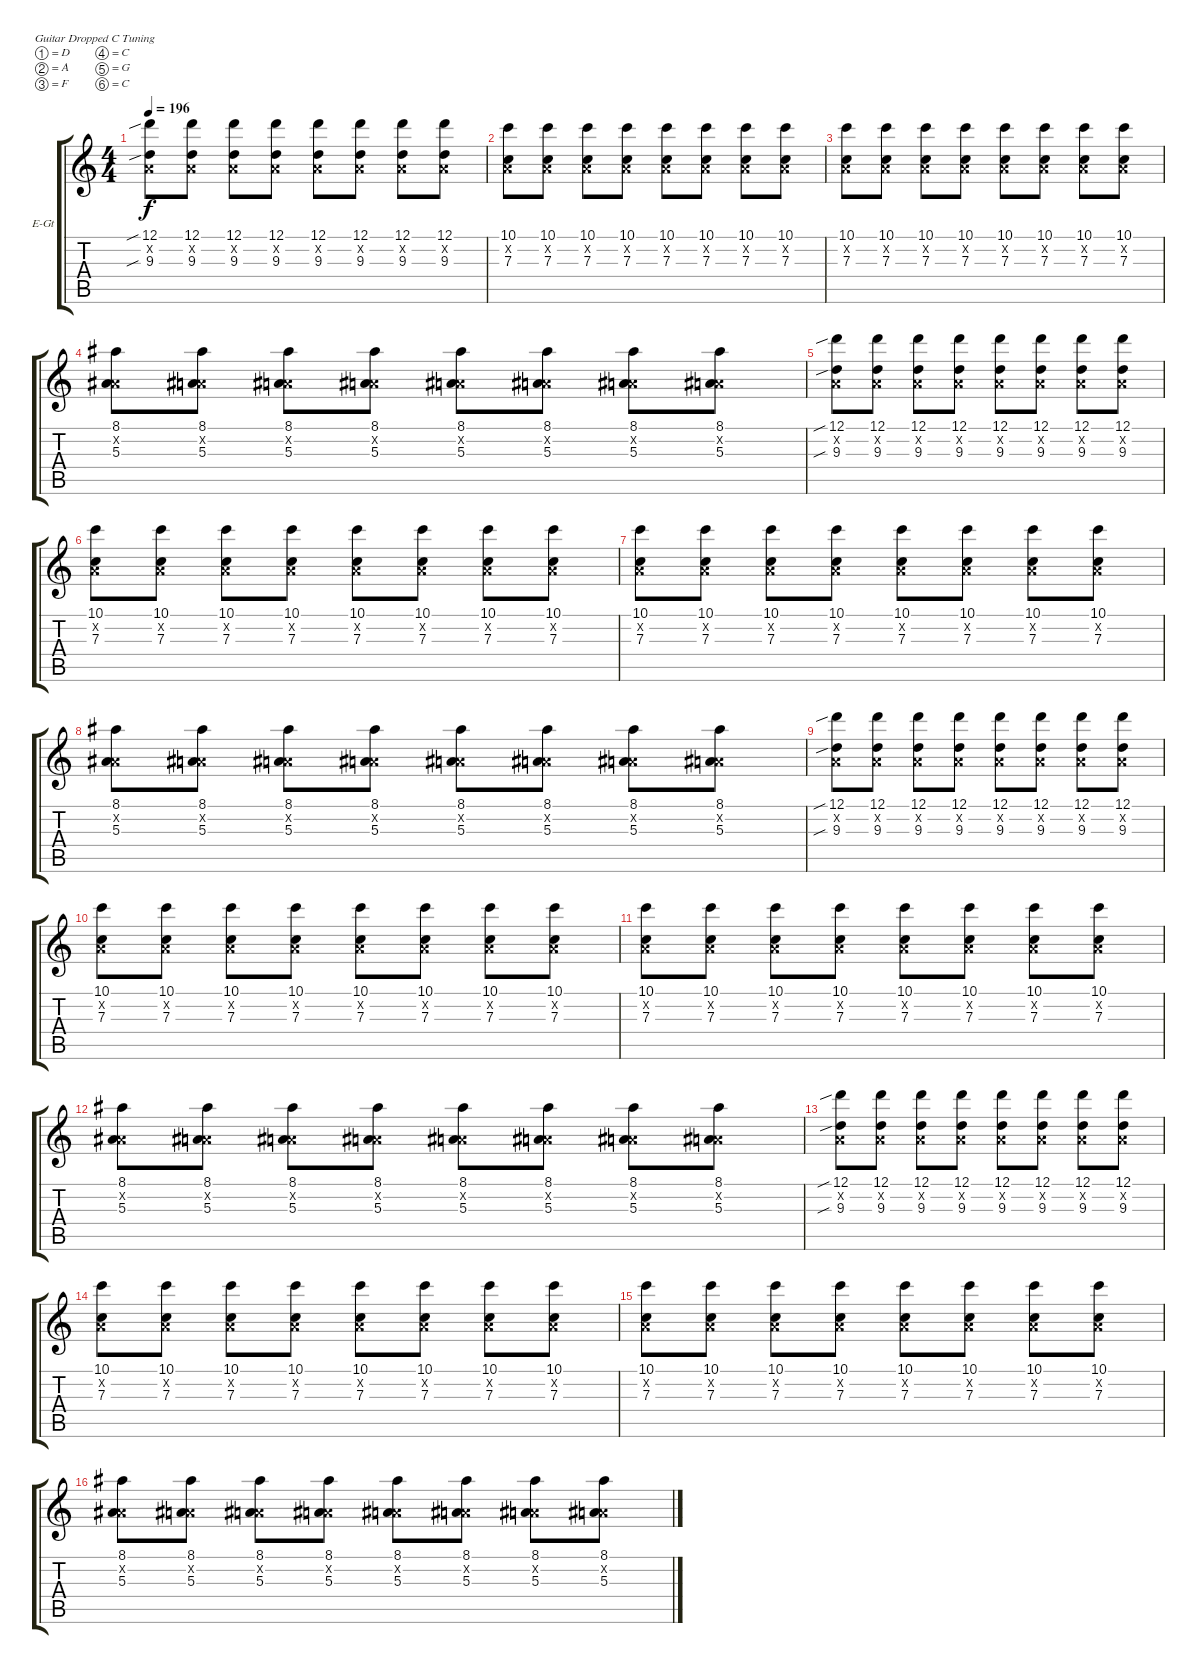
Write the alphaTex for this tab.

\defaultSystemsLayout 4
\bracketExtendMode groupsimilarinstruments
\firstSystemTrackNameOrientation horizontal
\otherSystemsTrackNameOrientation horizontal
\track ("James Hetfield (Rhythm)" "E-Gt") {instrument distortionguitar}
\staff {score tabs}
\tuning (D4 A3 F3 C3 G2 C2)
\ts (4 4)
\tempo 196
\clef g2
\ks c
(12.1{sib} 0.2{x} 9.3{sib}).8{dy f} (12.1 0.2{x} 9.3).8 (12.1 0.2{x} 9.3).8 (12.1 0.2{x} 9.3).8 (12.1 0.2{x} 9.3).8 (12.1 0.2{x} 9.3).8 (12.1 0.2{x} 9.3).8 (12.1 0.2{x} 9.3).8 |
(10.1 0.2{x} 7.3).8 (10.1 0.2{x} 7.3).8 (10.1 0.2{x} 7.3).8 (10.1 0.2{x} 7.3).8 (10.1 0.2{x} 7.3).8 (10.1 0.2{x} 7.3).8 (10.1 0.2{x} 7.3).8 (10.1 0.2{x} 7.3).8 |
(10.1 0.2{x} 7.3).8 (10.1 0.2{x} 7.3).8 (10.1 0.2{x} 7.3).8 (10.1 0.2{x} 7.3).8 (10.1 0.2{x} 7.3).8 (10.1 0.2{x} 7.3).8 (10.1 0.2{x} 7.3).8 (10.1 0.2{x} 7.3).8 |
(8.1 0.2{x} 5.3).8 (8.1 0.2{x} 5.3).8 (8.1 0.2{x} 5.3).8 (8.1 0.2{x} 5.3).8 (8.1 0.2{x} 5.3).8 (8.1 0.2{x} 5.3).8 (8.1 0.2{x} 5.3).8 (8.1 0.2{x} 5.3).8 |
(12.1{sib} 0.2{x} 9.3{sib}).8 (12.1 0.2{x} 9.3).8 (12.1 0.2{x} 9.3).8 (12.1 0.2{x} 9.3).8 (12.1 0.2{x} 9.3).8 (12.1 0.2{x} 9.3).8 (12.1 0.2{x} 9.3).8 (12.1 0.2{x} 9.3).8 |
(10.1 0.2{x} 7.3).8 (10.1 0.2{x} 7.3).8 (10.1 0.2{x} 7.3).8 (10.1 0.2{x} 7.3).8 (10.1 0.2{x} 7.3).8 (10.1 0.2{x} 7.3).8 (10.1 0.2{x} 7.3).8 (10.1 0.2{x} 7.3).8 |
(10.1 0.2{x} 7.3).8 (10.1 0.2{x} 7.3).8 (10.1 0.2{x} 7.3).8 (10.1 0.2{x} 7.3).8 (10.1 0.2{x} 7.3).8 (10.1 0.2{x} 7.3).8 (10.1 0.2{x} 7.3).8 (10.1 0.2{x} 7.3).8 |
(8.1 0.2{x} 5.3).8 (8.1 0.2{x} 5.3).8 (8.1 0.2{x} 5.3).8 (8.1 0.2{x} 5.3).8 (8.1 0.2{x} 5.3).8 (8.1 0.2{x} 5.3).8 (8.1 0.2{x} 5.3).8 (8.1 0.2{x} 5.3).8 |
(12.1{sib} 0.2{x} 9.3{sib}).8 (12.1 0.2{x} 9.3).8 (12.1 0.2{x} 9.3).8 (12.1 0.2{x} 9.3).8 (12.1 0.2{x} 9.3).8 (12.1 0.2{x} 9.3).8 (12.1 0.2{x} 9.3).8 (12.1 0.2{x} 9.3).8 |
(10.1 0.2{x} 7.3).8 (10.1 0.2{x} 7.3).8 (10.1 0.2{x} 7.3).8 (10.1 0.2{x} 7.3).8 (10.1 0.2{x} 7.3).8 (10.1 0.2{x} 7.3).8 (10.1 0.2{x} 7.3).8 (10.1 0.2{x} 7.3).8 |
(10.1 0.2{x} 7.3).8 (10.1 0.2{x} 7.3).8 (10.1 0.2{x} 7.3).8 (10.1 0.2{x} 7.3).8 (10.1 0.2{x} 7.3).8 (10.1 0.2{x} 7.3).8 (10.1 0.2{x} 7.3).8 (10.1 0.2{x} 7.3).8 |
(8.1 0.2{x} 5.3).8 (8.1 0.2{x} 5.3).8 (8.1 0.2{x} 5.3).8 (8.1 0.2{x} 5.3).8 (8.1 0.2{x} 5.3).8 (8.1 0.2{x} 5.3).8 (8.1 0.2{x} 5.3).8 (8.1 0.2{x} 5.3).8 |
(12.1{sib} 0.2{x} 9.3{sib}).8 (12.1 0.2{x} 9.3).8 (12.1 0.2{x} 9.3).8 (12.1 0.2{x} 9.3).8 (12.1 0.2{x} 9.3).8 (12.1 0.2{x} 9.3).8 (12.1 0.2{x} 9.3).8 (12.1 0.2{x} 9.3).8 |
(10.1 0.2{x} 7.3).8 (10.1 0.2{x} 7.3).8 (10.1 0.2{x} 7.3).8 (10.1 0.2{x} 7.3).8 (10.1 0.2{x} 7.3).8 (10.1 0.2{x} 7.3).8 (10.1 0.2{x} 7.3).8 (10.1 0.2{x} 7.3).8 |
(10.1 0.2{x} 7.3).8 (10.1 0.2{x} 7.3).8 (10.1 0.2{x} 7.3).8 (10.1 0.2{x} 7.3).8 (10.1 0.2{x} 7.3).8 (10.1 0.2{x} 7.3).8 (10.1 0.2{x} 7.3).8 (10.1 0.2{x} 7.3).8 |
(8.1 0.2{x} 5.3).8 (8.1 0.2{x} 5.3).8 (8.1 0.2{x} 5.3).8 (8.1 0.2{x} 5.3).8 (8.1 0.2{x} 5.3).8 (8.1 0.2{x} 5.3).8 (8.1 0.2{x} 5.3).8 (8.1 0.2{x} 5.3).8
